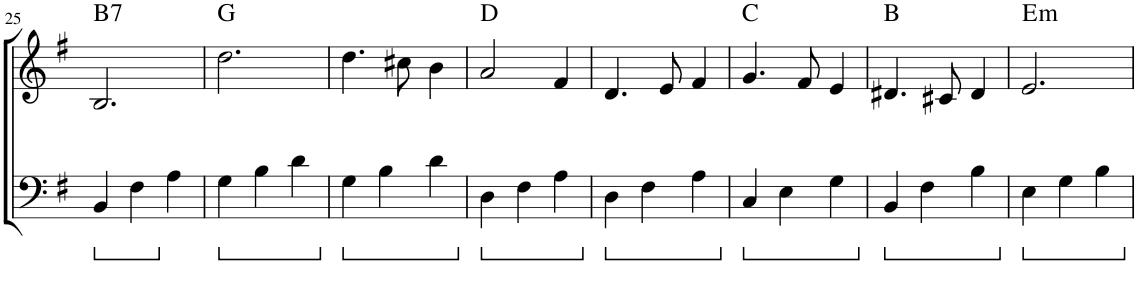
**kern	**kern	**harte
*part2	*part1	*part1
*staff2	*staff1	*
*I"Piano	*I"Piano	*
*I'Pno	*I'Pno	*
!!LO:PB:g=z
*clefF4	*clefG2	*
*k[f#]	*k[f#]	*
*M3/4	*M3/4	*
*ped	*	*
=25	=25	=25
!	!	!LO:H:kt=7
4BB/	2.B/	B:7
4F#\	.	.
*Xped	*	*
4A\	.	.
=26	=26	=26
*ped	*	*
!	!	!LO:H:kt=N.C.
4G\	2.dd\	N
4B\	.	.
4d\	.	.
=27	=27	=27
*Xped	*	*
*ped	*	*
4G\	4.dd\	.
4B\	.	.
.	8cc#X\	.
4d\	4b\	.
=28	=28	=28
*Xped	*	*
*ped	*	*
!	!	!LO:H:kt=N.C.
4D\	2a/	N
4F#\	.	.
4A\	4f#/	.
=29	=29	=29
*Xped	*	*
*ped	*	*
4D\	4.d/	.
4F#\	.	.
.	8e/	.
4A\	4f#/	.
=30	=30	=30
*Xped	*	*
*ped	*	*
!	!	!LO:H:kt=N.C.
4C/	4.g/	N
4E\	.	.
.	8f#/	.
4G\	4e/	.
=31	=31	=31
*Xped	*	*
*ped	*	*
!	!	!LO:H:kt=N.C.
4BB/	4.d#X/	N
4F#\	.	.
.	8c#X/	.
4B\	4d#/	.
=32	=32	=32
*Xped	*	*
*ped	*	*
!	!	!LO:H:kt=m
4E\	2.e/	E:min
4G\	.	.
4B\	.	.
*Xped	*	*
=	=	=
*-	*-	*-
